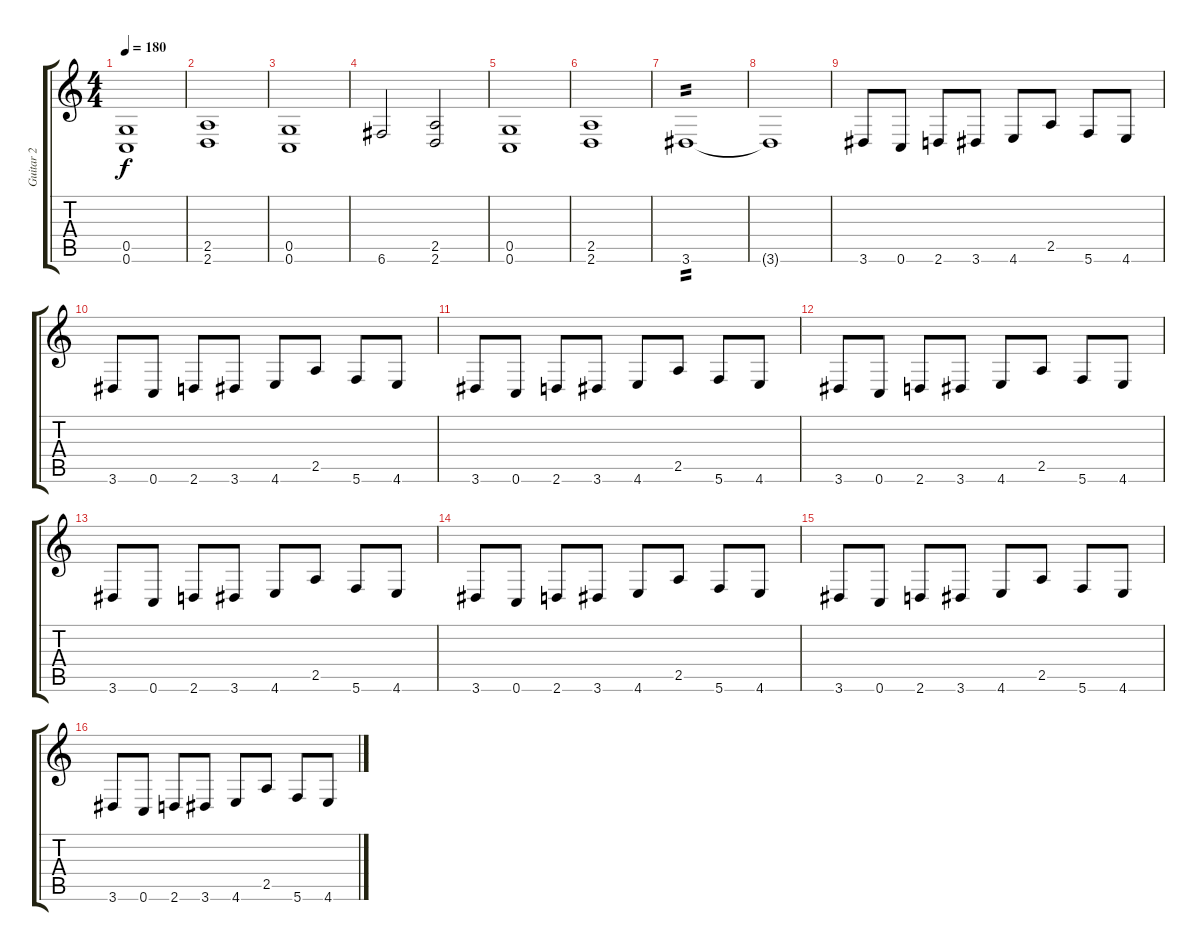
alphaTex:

\track ("Guitar 2" "Guitar 2") {instrument distortionguitar}
\staff {score tabs}
\tuning (D4 A3 F3 C3 G2 C2) {hide}
\ts (4 4)
\tempo 180
\clef g2
\ks c
(0.5 0.6).1{dy f} |
(2.5 2.6).1 |
(0.5 0.6).1 |
6.6.2 (2.5 2.6).2 |
(0.5 0.6).1 |
(2.5 2.6).1 |
3.6.1{tp 2} |
3.6{t}.1 |
3.6.8{volume 16} 0.6.8 2.6.8 3.6.8 4.6.8 2.5.8 5.6.8 4.6.8 |
3.6.8 0.6.8 2.6.8 3.6.8 4.6.8 2.5.8 5.6.8 4.6.8 |
3.6.8 0.6.8 2.6.8 3.6.8 4.6.8 2.5.8 5.6.8 4.6.8 |
3.6.8 0.6.8 2.6.8 3.6.8 4.6.8 2.5.8 5.6.8 4.6.8 |
3.6.8 0.6.8 2.6.8 3.6.8 4.6.8 2.5.8 5.6.8 4.6.8 |
3.6.8 0.6.8 2.6.8 3.6.8 4.6.8 2.5.8 5.6.8 4.6.8 |
3.6.8 0.6.8 2.6.8 3.6.8 4.6.8 2.5.8 5.6.8 4.6.8 |
3.6.8 0.6.8 2.6.8 3.6.8 4.6.8 2.5.8 5.6.8 4.6.8
